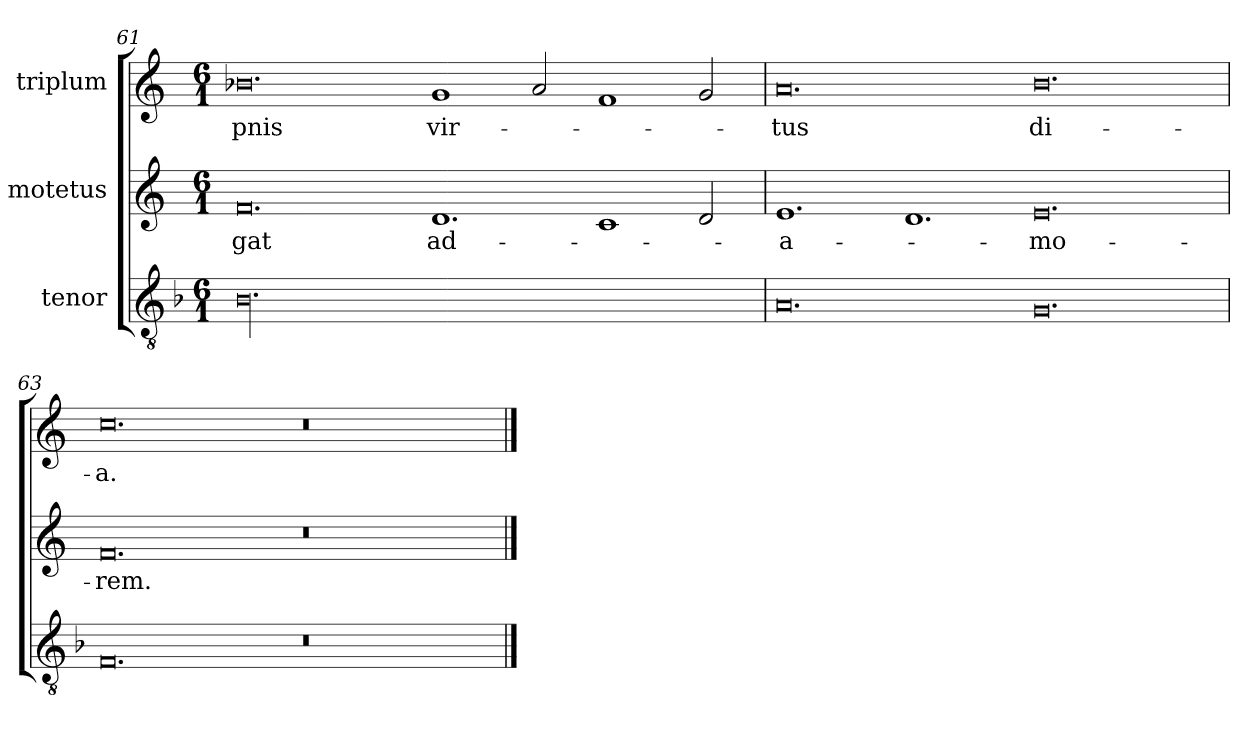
**kern	**kern	**text	**kern	**text
*part3	*part2	*part2	*part1	*part1
*staff3	*staff2	*staff2	*staff1	*staff1
*I"tenor	*I"motetus	*	*I"triplum	*
*clefGv2	*clefG2	*	*clefG2	*
*k[b-]	*k[]	*	*k[]	*
*F:	*C:	*	*C:	*
*M6/1	*M6/1	*	*M6/1	*
=61	=61	=61	=61	=61
00.B-\	0.f/	-gat	0.b-X\	-pnis
.	1.d/	ad-	1g/	vir-
.	.	.	2a/	.
.	1c/	.	1f/	.
.	2d/	.	2g/	.
=62	=62	=62	=62	=62
0.A/	1.e/	a-	0.a/	-tus
.	1.d/	.	.	.
0.G/	0.e/	-mo-	0.b\	di-
=63	=63	=63	=63	=63
0.F/	0.f/	-rem.	0.cc\	-a.
0.r	0.r	.	0.r	.
==	==	==	==	==
*-	*-	*-	*-	*-
